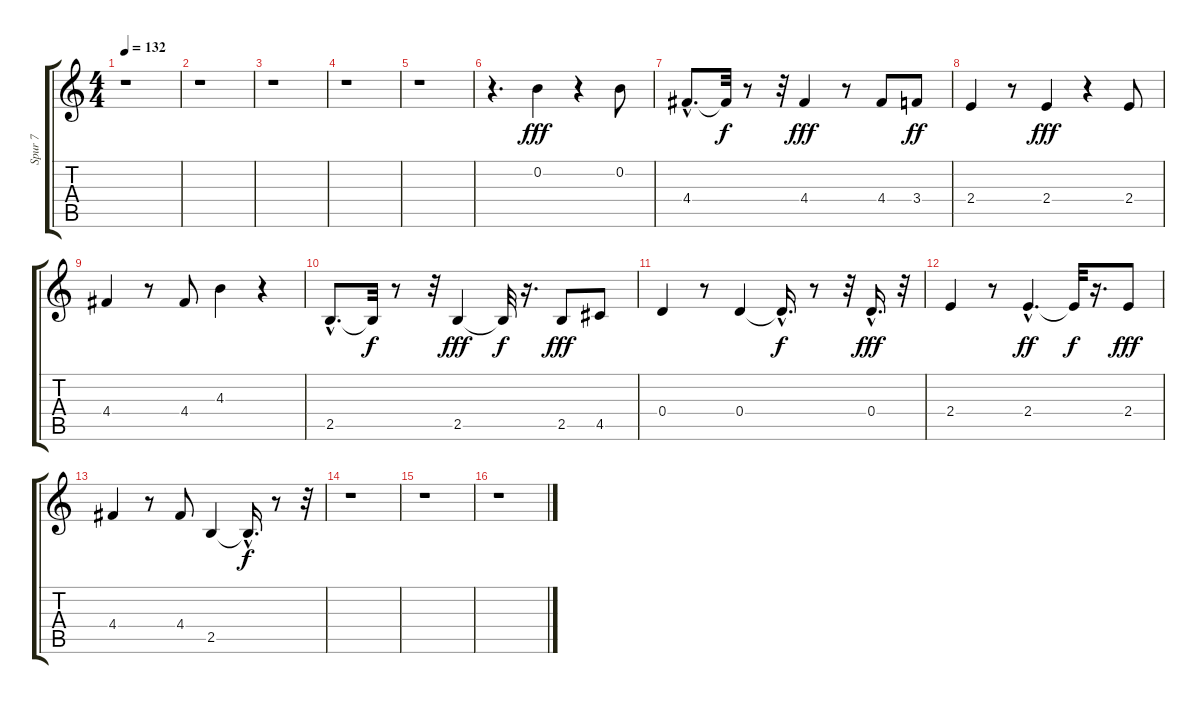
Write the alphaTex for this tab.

\track ("Spur 7" "Spur 7") {instrument distortionguitar}
\staff {score tabs}
\tuning (E4 B3 G3 D3 A2 E2) {hide}
\ts (4 4)
\tempo 132
\clef g2
\ks c
r.1{dy f} |
r.1 |
r.1 |
r.1 |
r.1 |
r.4{d} 0.2.4{dy fff} r.4 0.2.8 |
4.4{hac}.8{d} 4.4{t}.32{dy f} r.8 r.32 4.4.4{dy fff} r.8 4.4.8 3.4.8{dy ff} |
2.4.4 r.8 2.4.4{dy fff} r.4 2.4.8 |
4.4.4 r.8 4.4.8 4.3.4 r.4 |
2.5{hac}.8{d} 2.5{t}.32{dy f} r.8 r.32 2.5.4{dy fff} 2.5{t}.32{dy f} r.16{d} 2.5.8{dy fff} 4.5.8 |
0.4.4 r.8 0.4.4 0.4{hac t}.16{d dy f} r.8 r.32 0.4{hac}.16{d dy fff} r.32 |
2.4.4 r.8 2.4{hac}.4{d dy ff} 2.4{t}.32{dy f} r.16{d} 2.4.8{dy fff} |
4.4.4 r.8 4.4.8 2.5.4 2.5{hac t}.16{d dy f} r.8 r.32 |
r.1 |
r.1 |
r.1
